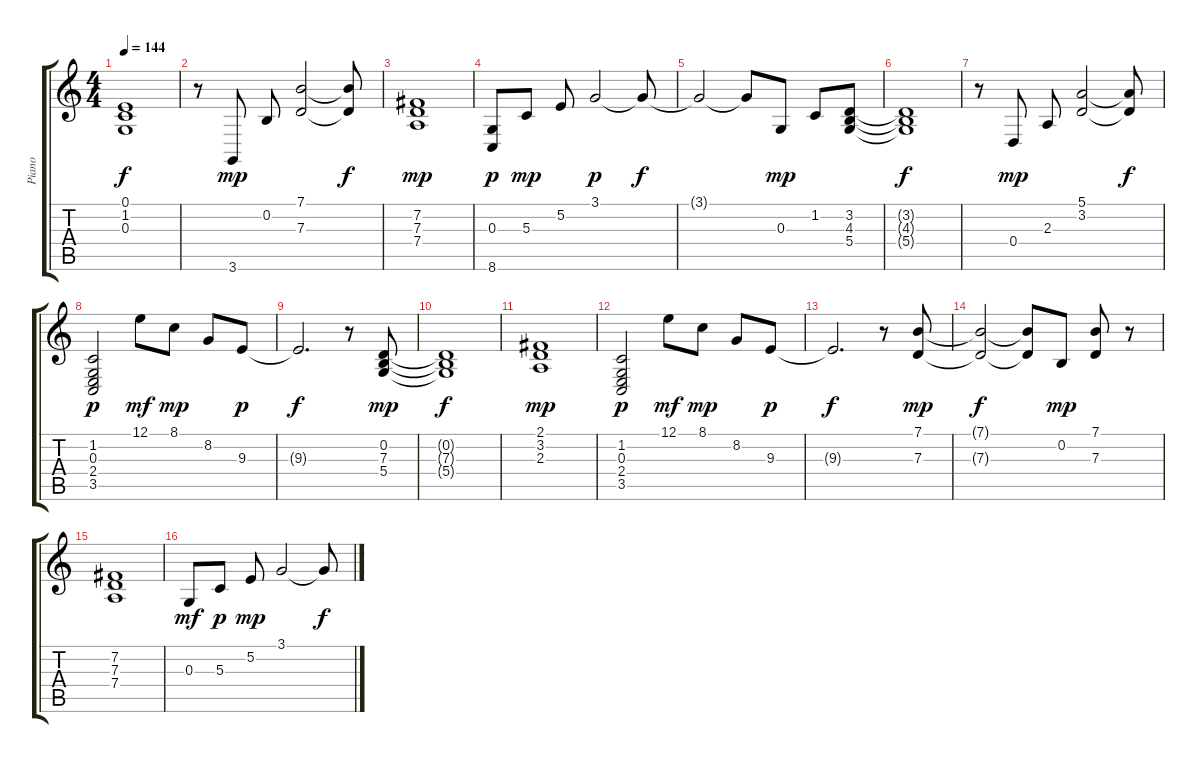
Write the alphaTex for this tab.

\track ("Piano" "Piano") {instrument acousticgrandpiano}
\staff {score tabs}
\tuning (E4 B3 G3 D3 A2 E2) {hide}
\ts (4 4)
\tempo 144
\clef g2
\ks c
(0.1{t} 1.2{t} 0.3{t}).1{dy f} |
r.8 3.6.8{dy mp} 0.2.8 (7.1 7.3).2 (7.1{t} 7.3{t}).8{dy f} |
(7.2 7.3 7.4).1{dy mp} |
(0.3 8.6).8{dy p} 5.3.8{dy mp} 5.2.8 3.1.2{dy p} 3.1{t}.8{dy f} |
3.1{t}.2 3.1{t}.8 0.3.8{dy mp} 1.2.8 (3.2 4.3 5.4).8 |
(3.2{t} 4.3{t} 5.4{t}).1{dy f} |
r.8 0.4.8{dy mp} 2.3.8 (5.1 3.2).2 (5.1{t} 3.2{t}).8{dy f} |
(1.2 0.3 2.4 3.5).2{dy p} 12.1.8{dy mf} 8.1.8{dy mp} 8.2.8 9.3.8{dy p} |
9.3{t}.2{d dy f} r.8 (0.2 7.3 5.4).8{dy mp} |
(0.2{t} 7.3{t} 5.4{t}).1{dy f} |
(2.1 3.2 2.3).1{dy mp} |
(1.2 0.3 2.4 3.5).2{dy p} 12.1.8{dy mf} 8.1.8{dy mp} 8.2.8 9.3.8{dy p} |
9.3{t}.2{d dy f} r.8 (7.1 7.3).8{dy mp} |
(7.1{t} 7.3{t}).2{dy f} (7.1{t} 7.3{t}).8 0.2.8{dy mp} (7.1 7.3).8 r.8 |
(7.2 7.3 7.4).1 |
0.3.8{dy mf} 5.3.8{dy p} 5.2.8{dy mp} 3.1.2 3.1{t}.8{dy f}
